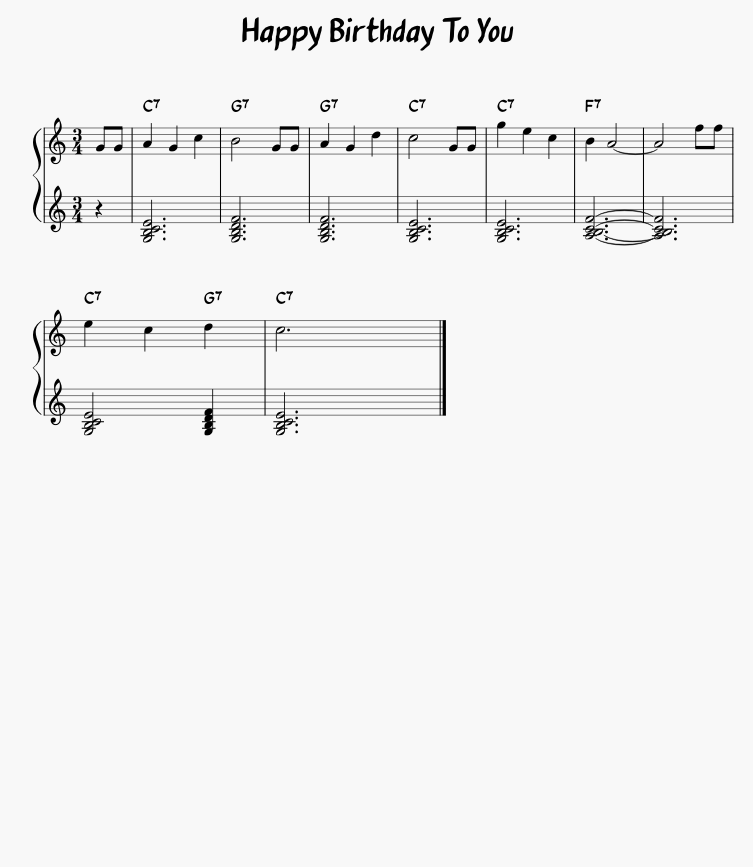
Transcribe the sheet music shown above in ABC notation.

X:1
%%score { 1 | 2 }
L:1/8
M:3/4
I:linebreak $
K:C
V:1 treble
V:2 treble
V:1
 GG | A2 G2 c2 | B4 GG | A2 G2 d2 | c4 GG | %5
 g2 e2 c2 | B2 A4- | A4 ff |$ e2 c2 d2 | c6 |] %10
V:2
 z2 | [G,B,CE]6 | [G,B,DF]6 | [G,B,DF]6 | [G,B,CE]6 | %5
 [G,B,CE]6 | [A,B,CF]6- | [A,B,CF]6 |$ [G,B,CE]4 [G,B,DF]2 | [G,B,CE]6 |] %10
